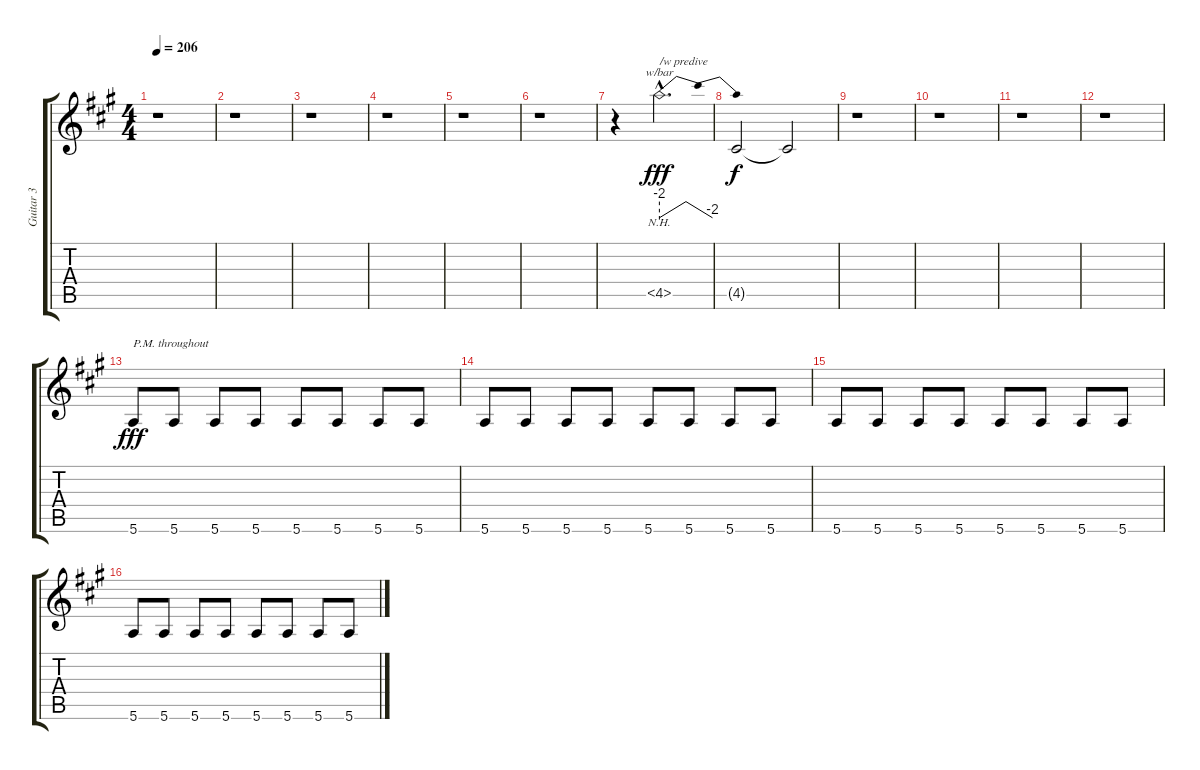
\track ("Guitar 3" "Guitar 3") {instrument distortionguitar}
\staff {score tabs}
\tuning (E4 B3 G3 D3 A2 E2) {hide}
\ts (4 4)
\tempo 206
\clef g2
\ks a
r.1{dy fff instrument distortionguitar} |
r.1 |
r.1 |
r.1 |
r.1 |
r.1 |
r.4 4.5{nh hac}.2{d tbe (dip default 0 -8 20 0 39 0 60 -8) txt "/w predive"} |
4.5{t}.2{dy f} 4.5{t}.2 |
r.1 |
r.1 |
r.1 |
r.1 |
5.6.8{txt "P.M. throughout" dy fff} 5.6.8 5.6.8 5.6.8 5.6.8 5.6.8 5.6.8 5.6.8 |
5.6.8 5.6.8 5.6.8 5.6.8 5.6.8 5.6.8 5.6.8 5.6.8 |
5.6.8 5.6.8 5.6.8 5.6.8 5.6.8 5.6.8 5.6.8 5.6.8 |
5.6.8 5.6.8 5.6.8 5.6.8 5.6.8 5.6.8 5.6.8 5.6.8
